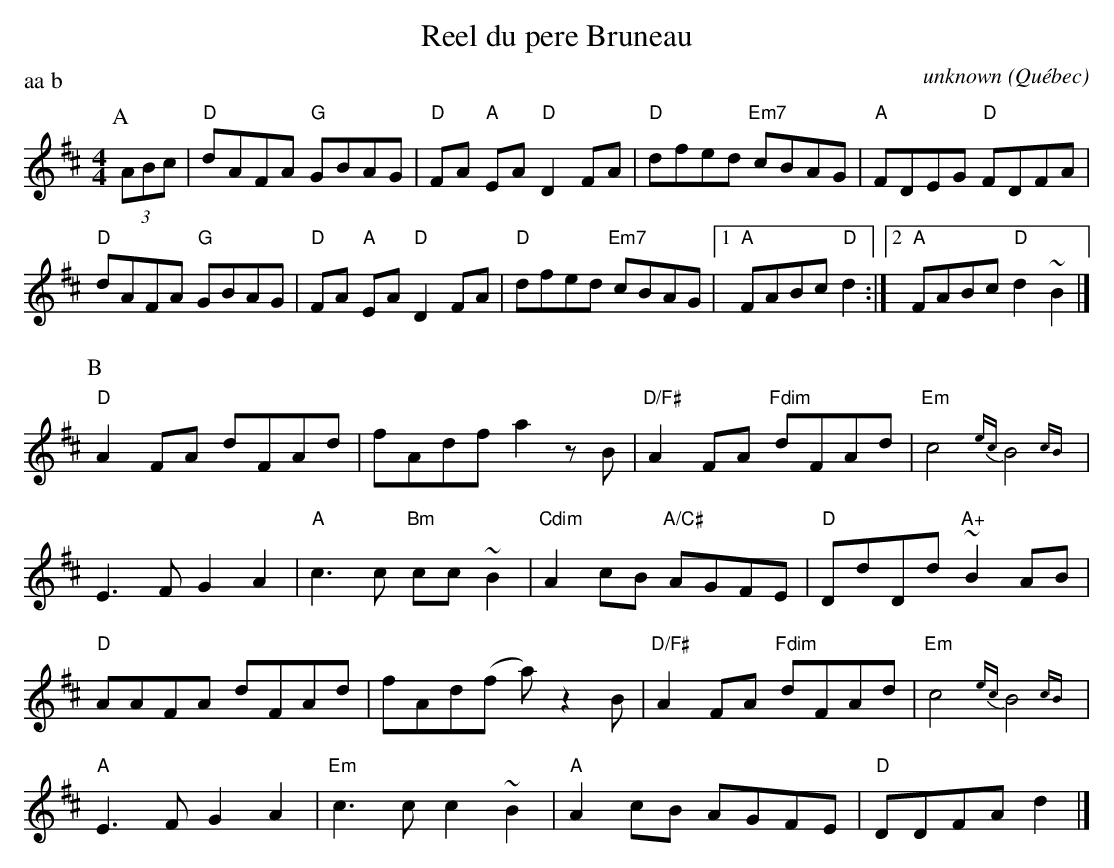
X:1
T:Reel du pere Bruneau
C:unknown
O:Québec
P:aa b
M:4/4
L:1/8
K:Dmaj
P:A
(3ABc |"D" dAFA "G" GBAG |"D" FA"A" EA "D" D2 FA |"D" dfed "Em7"cBAG |"A" FDEG "D" FDFA |
"D" dAFA "G" GBAG |"D" FA"A" EA "D" D2 FA |"D" dfed "Em7"cBAG |1 "A" FABc "D" d2:|[2 "A" FABc "D" d2 ~B2 |]
P:B
"D" A2 FA dFAd |fAdf a2zB | "D/F#"A2 FA "Fdim"dFAd |"Em"c4{ec} B4{cB}|
E3 F G2 A2 | "A" c3 c "Bm"cc ~B2 |"Cdim" A2 cB "A/C#" AGFE | "D" DdDd "A+"~B2 AB |
"D" AAFA dFAd |fAd(f a) z2 B | "D/F#"A2 FA "Fdim"dFAd | "Em"c4{ec} B4{cB} |
"A" E3 F G2 A2 | "Em" c3 c c2 ~B2 | "A" A2 cB AGFE |"D" DDFA d2 |]
